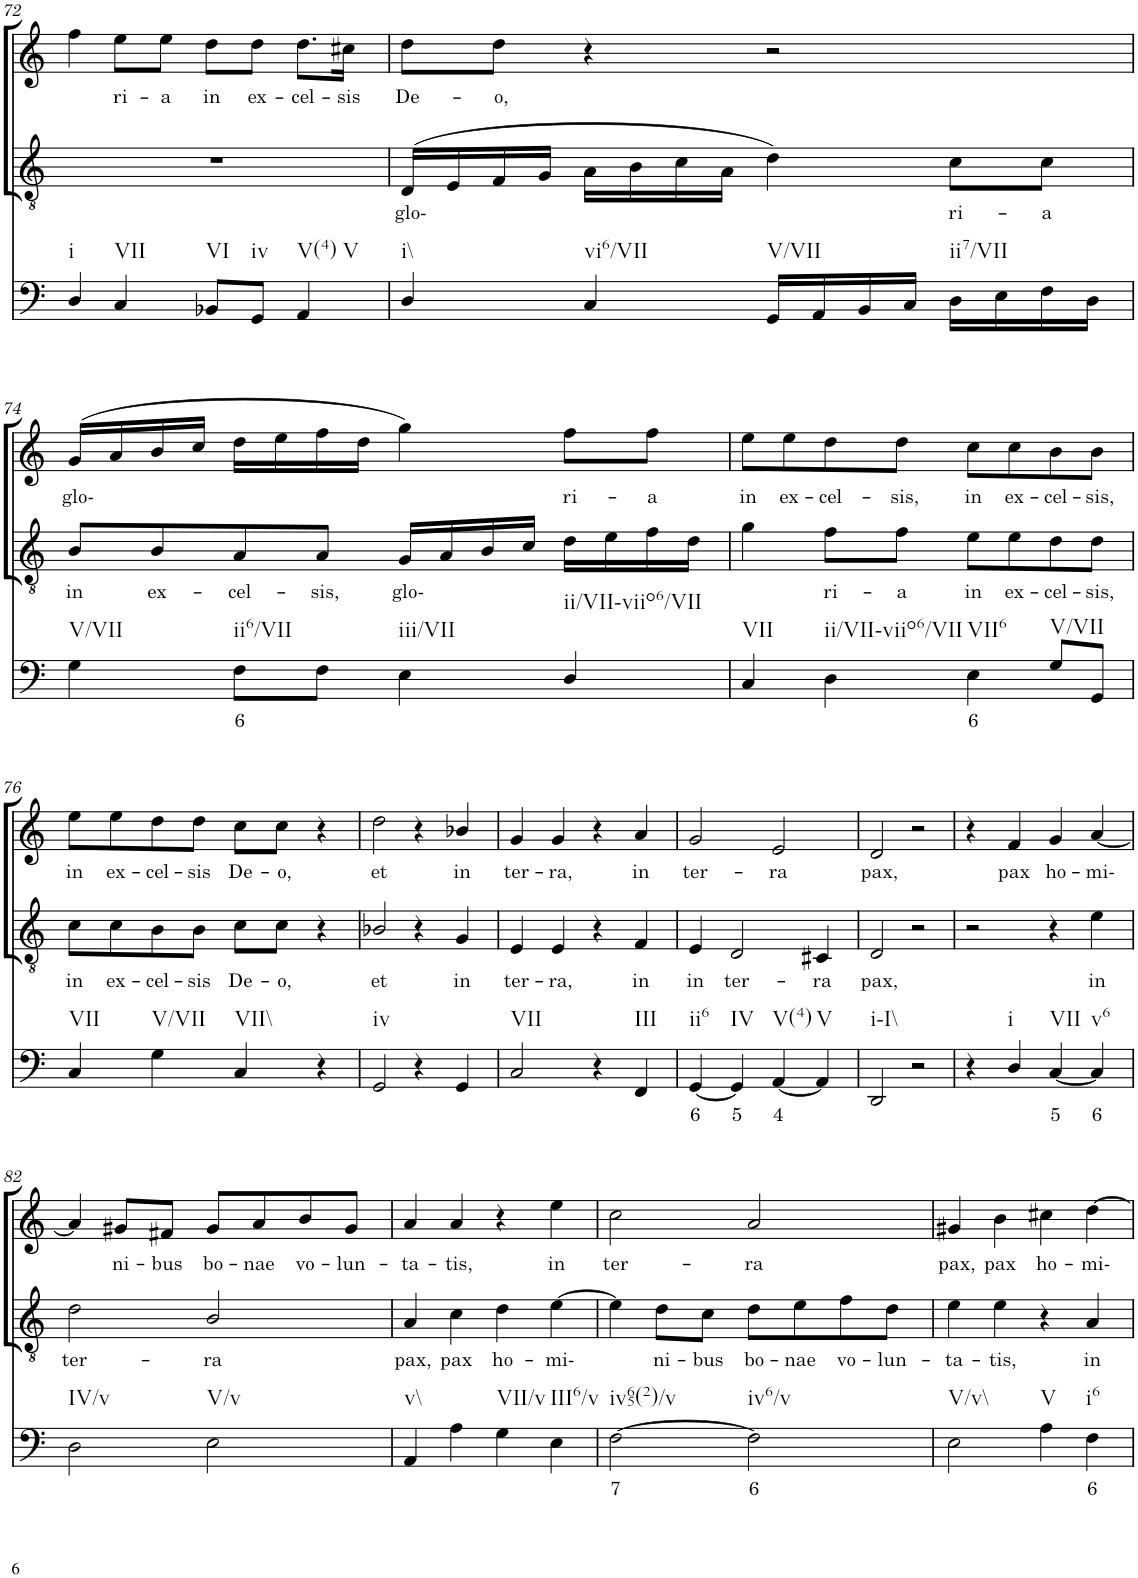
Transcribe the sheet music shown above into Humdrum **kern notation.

**kern	**text	**kern	**text	**kern	**text
*part3	*part3	*part2	*part2	*part1	*part1
*staff3	*staff3	*staff2	*staff2	*staff1	*staff1
*I"Continuo	*	*I"Tenor	*	*I"Soprano	*
!!LO:PB:g=z
*clefF4	*	*clefGv2	*	*clefG2	*
*k[]	*	*k[]	*	*k[]	*
*M4/4	*	*M4/4	*	*M4/4	*
=72	=72	=72	=72	=72	=72
!LO:TX:b:t=i	!	!	!	!	!
4D/	.	1r	.	4ff\	.
!LO:TX:b:t=VII	!	!	!	!	!
!	!	!	!	!	!LO:LY:b
4C/	.	.	.	8ee\L	ri-
!	!	!	!	!	!LO:LY:b
.	.	.	.	8ee\J	a
!LO:TX:b:t=VI	!	!	!	!	!
!	!	!	!	!	!LO:LY:b
8BB-X/L	.	.	.	8dd\L	in
!LO:TX:b:t=iv	!	!	!	!	!
!	!	!	!	!	!LO:LY:b
8GG/J	.	.	.	8dd\J	ex-
!LO:TX:b:t=V(4)	!	!	!	!	!
!LO:TX:b:t=V	!	!	!	!	!
!	!	!	!	!	!LO:LY:b
4AA/	.	.	.	8.dd\L	cel-
!	!	!	!	!	!LO:LY:b
.	.	.	.	16cc#X\Jk	sis
=73	=73	=73	=73	=73	=73
!LO:TX:b:t=i\\	!	!	!	!	!
!	!	!	!LO:LY:b	!	!LO:LY:b
4D/	.	(16D/LL	glo-	8dd\L	De-
.	.	16E/	.	.	.
!	!	!	!	!	!LO:LY:b
.	.	16F/	.	8dd\J	o,
.	.	16G/JJ	.	.	.
!LO:TX:b:t=vi6/VII	!	!	!	!	!
4C/	.	16A\LL	.	4r	.
.	.	16B\	.	.	.
.	.	16c\	.	.	.
.	.	16A\JJ	.	.	.
!LO:TX:b:t=V/VII	!	!	!	!	!
16GG/LL	.	4d\)	.	2r	.
16AA/	.	.	.	.	.
16BB/	.	.	.	.	.
16C/JJ	.	.	.	.	.
!LO:TX:b:t=ii7/VII	!	!	!	!	!
!	!	!	!LO:LY:b	!	!
16D\LL	.	8c\L	ri-	.	.
16E\	.	.	.	.	.
!	!	!	!LO:LY:b	!	!
16F\	.	8c\J	a	.	.
16D\JJ	.	.	.	.	.
!!LO:LB:g=z
=74	=74	=74	=74	=74	=74
!LO:TX:b:t=V/VII	!	!	!	!	!
!	!	!	!LO:LY:b	!	!LO:LY:b
4G\	.	8B/L	in	(16g/LL	glo-
.	.	.	.	16a/	.
!	!	!	!LO:LY:b	!	!
.	.	8B/	ex-	16b/	.
.	.	.	.	16cc/JJ	.
!LO:TX:b:t=ii6/VII	!	!	!	!	!
!	!LO:LY:b	!	!LO:LY:b	!	!
8F\L	6	8A/	cel-	16dd\LL	.
.	.	.	.	16ee\	.
!	!	!	!LO:LY:b	!	!
8F\J	.	8A/J	sis,	16ff\	.
.	.	.	.	16dd\JJ	.
!LO:TX:b:t=iii/VII	!	!	!	!	!
!	!	!	!LO:LY:b	!	!
4E\	.	16G/LL	glo-	4gg\)	.
.	.	16A/	.	.	.
.	.	16B/	.	.	.
.	.	16c/JJ	.	.	.
!LO:TX:b:t=ii/VII-viio6/VII	!	!	!	!	!
!	!	!	!	!	!LO:LY:b
4D/	.	16d\LL	.	8ff\L	ri-
.	.	16e\	.	.	.
!	!	!	!	!	!LO:LY:b
.	.	16f\	.	8ff\J	a
.	.	16d\JJ	.	.	.
=75	=75	=75	=75	=75	=75
!LO:TX:b:t=VII	!	!	!	!	!
!	!	!	!	!	!LO:LY:b
4C/	.	4g\	.	8ee\L	in
!	!	!	!	!	!LO:LY:b
.	.	.	.	8ee\	ex-
!LO:TX:b:t=ii/VII-viio6/VII	!	!	!	!	!
!	!	!	!LO:LY:b	!	!LO:LY:b
4D\	.	8f\L	ri-	8dd\	cel-
!	!	!	!LO:LY:b	!	!LO:LY:b
.	.	8f\J	a	8dd\J	sis,
!LO:TX:b:t=VII6	!	!	!	!	!
!	!LO:LY:b	!	!LO:LY:b	!	!LO:LY:b
4E\	6	8e\L	in	8cc\L	in
!	!	!	!LO:LY:b	!	!LO:LY:b
.	.	8e\	ex-	8cc\	ex-
!LO:TX:b:t=V/VII	!	!	!	!	!
!	!	!	!LO:LY:b	!	!LO:LY:b
8G/L	.	8d\	cel-	8b\	cel-
!	!	!	!LO:LY:b	!	!LO:LY:b
8GG/J	.	8d\J	sis,	8b\J	sis,
!!LO:LB:g=z
=76	=76	=76	=76	=76	=76
!LO:TX:b:t=VII	!	!	!	!	!
!	!	!	!LO:LY:b	!	!LO:LY:b
4C/	.	8c\L	in	8ee\L	in
!	!	!	!LO:LY:b	!	!LO:LY:b
.	.	8c\	ex-	8ee\	ex-
!LO:TX:b:t=V/VII	!	!	!	!	!
!	!	!	!LO:LY:b	!	!LO:LY:b
4G\	.	8B\	cel-	8dd\	cel-
!	!	!	!LO:LY:b	!	!LO:LY:b
.	.	8B\J	sis	8dd\J	sis
!LO:TX:b:t=VII\\	!	!	!	!	!
!	!	!	!LO:LY:b	!	!LO:LY:b
4C/	.	8c\L	De-	8cc\L	De-
!	!	!	!LO:LY:b	!	!LO:LY:b
.	.	8c\J	o,	8cc\J	o,
4r	.	4r	.	4r	.
=77	=77	=77	=77	=77	=77
!LO:TX:b:t=iv	!	!	!	!	!
!	!	!	!LO:LY:b	!	!LO:LY:b
2GG/	.	2B-X/	et	2dd\	et
4r	.	4r	.	4r	.
!	!	!	!LO:LY:b	!	!LO:LY:b
4GG/	.	4G/	in	4b-X/	in
=78	=78	=78	=78	=78	=78
!LO:TX:b:t=VII	!	!	!	!	!
!	!	!	!LO:LY:b	!	!LO:LY:b
2C/	.	4E/	ter-	4g/	ter-
!	!	!	!LO:LY:b	!	!LO:LY:b
.	.	4E/	ra,	4g/	ra,
4r	.	4r	.	4r	.
!LO:TX:b:t=III	!	!	!	!	!
!	!	!	!LO:LY:b	!	!LO:LY:b
4FF/	.	4F/	in	4a/	in
=79	=79	=79	=79	=79	=79
!LO:TX:b:t=ii6	!	!	!	!	!
!	!LO:LY:b	!	!LO:LY:b	!	!LO:LY:b
[4GG/	6	4E/	in	2g/	ter-
!LO:TX:b:t=IV	!	!	!	!	!
!	!LO:LY:b	!	!LO:LY:b	!	!
4GG/]	5	2D/	ter-	.	.
!LO:TX:b:t=V(4)	!	!	!	!	!
!	!LO:LY:b	!	!	!	!LO:LY:b
[4AA/	4	.	.	2e/	ra
!LO:TX:b:t=V	!	!	!	!	!
!	!	!	!LO:LY:b	!	!
4AA/]	.	4C#X/	ra	.	.
=80	=80	=80	=80	=80	=80
!LO:TX:b:t=i\\-I\\	!	!	!	!	!
!	!	!	!LO:LY:b	!	!LO:LY:b
2DD/	.	2D/	pax,	2d/	pax,
2r	.	2r	.	2r	.
=81	=81	=81	=81	=81	=81
4r	.	2r	.	4r	.
!LO:TX:b:t=i	!	!	!	!	!
!	!	!	!	!	!LO:LY:b
4D/	.	.	.	4f/	pax
!LO:TX:b:t=VII	!	!	!	!	!
!	!LO:LY:b	!	!	!	!LO:LY:b
[4C/	5	4r	.	4g/	ho-
!LO:TX:b:t=v6	!	!	!	!	!
!	!LO:LY:b	!	!LO:LY:b	!	!LO:LY:b
4C/]	6	4e\	in	[4a/	mi-
!!LO:LB:g=z
=82	=82	=82	=82	=82	=82
!LO:TX:b:t=IV/v	!	!	!	!	!
!	!	!	!LO:LY:b	!	!
2D\	.	2d\	ter-	4a/]	.
!	!	!	!	!	!LO:LY:b
.	.	.	.	8g#X/L	ni-
!	!	!	!	!	!LO:LY:b
.	.	.	.	8f#X/J	bus
!LO:TX:b:t=V/v	!	!	!	!	!
!	!	!	!LO:LY:b	!	!LO:LY:b
2E\	.	2B/	ra	8g#/L	bo-
!	!	!	!	!	!LO:LY:b
.	.	.	.	8a/	nae
!	!	!	!	!	!LO:LY:b
.	.	.	.	8b/	vo-
!	!	!	!	!	!LO:LY:b
.	.	.	.	8g#/J	lun-
=83	=83	=83	=83	=83	=83
!LO:TX:b:t=v\\	!	!	!	!	!
!	!	!	!LO:LY:b	!	!LO:LY:b
4AA/	.	4A/	pax,	4a/	ta-
!	!	!	!LO:LY:b	!	!LO:LY:b
4A\	.	4c\	pax	4a/	tis,
!LO:TX:b:t=VII/v	!	!	!	!	!
!	!	!	!LO:LY:b	!	!
4G\	.	4d\	ho-	4r	.
!LO:TX:b:t=III6/v	!	!	!	!	!
!	!	!	!LO:LY:b	!	!LO:LY:b
4E\	.	[4e\	mi-	4ee\	in
=84	=84	=84	=84	=84	=84
!LO:TX:b:t=iv65(2)/v	!	!	!	!	!
!	!LO:LY:b	!	!	!	!LO:LY:b
[2F\	7	4e\]	.	2cc\	ter-
!	!	!	!LO:LY:b	!	!
.	.	8d\L	ni-	.	.
!	!	!	!LO:LY:b	!	!
.	.	8c\J	bus	.	.
!LO:TX:b:t=iv6/v	!	!	!	!	!
!	!LO:LY:b	!	!LO:LY:b	!	!LO:LY:b
2F\]	6	8d\L	bo-	2a/	ra
!	!	!	!LO:LY:b	!	!
.	.	8e\	nae	.	.
!	!	!	!LO:LY:b	!	!
.	.	8f\	vo-	.	.
!	!	!	!LO:LY:b	!	!
.	.	8d\J	lun-	.	.
=85	=85	=85	=85	=85	=85
!LO:TX:b:t=V/v\\	!	!	!	!	!
!	!	!	!LO:LY:b	!	!LO:LY:b
2E\	.	4e\	ta-	4g#X/	pax,
!	!	!	!LO:LY:b	!	!LO:LY:b
.	.	4e\	tis,	4b\	pax
!LO:TX:b:t=V	!	!	!	!	!
!	!	!	!	!	!LO:LY:b
4A\	.	4r	.	4cc#X\	ho-
!LO:TX:b:t=i6	!	!	!	!	!
!	!LO:LY:b	!	!LO:LY:b	!	!LO:LY:b
4F\	6	4A/	in	[4dd\	mi-
=	=	=	=	=	=
*-	*-	*-	*-	*-	*-
